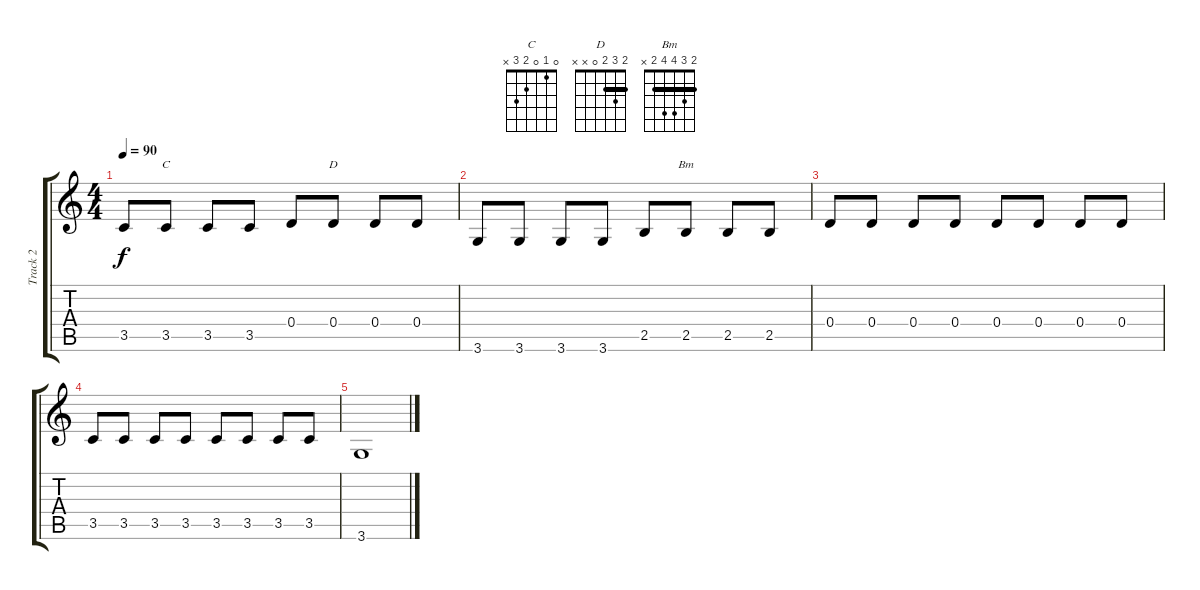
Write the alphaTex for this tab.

\track ("Track 2" "Track 2") {instrument acousticbass}
\staff {score tabs}
\tuning (E4 B3 G3 D3 A2 E2) {hide}
\chord ("C" 0 1 0 2 3 x)
\chord ("D" 2 3 2 0 x x) {barre 2}
\chord ("Bm" 2 3 4 4 2 x) {barre 2}
\ts (4 4)
\tempo 90
\clef g2
\ks c
3.5.8{dy f} 3.5.8{ch "C"} 3.5.8 3.5.8 0.4.8 0.4.8{ch "D"} 0.4.8 0.4.8 |
3.6.8 3.6.8 3.6.8 3.6.8 2.5.8 2.5.8{ch "Bm"} 2.5.8 2.5.8 |
0.4.8 0.4.8 0.4.8 0.4.8 0.4.8 0.4.8 0.4.8 0.4.8 |
3.5.8 3.5.8 3.5.8 3.5.8 3.5.8 3.5.8 3.5.8 3.5.8 |
3.6.1
